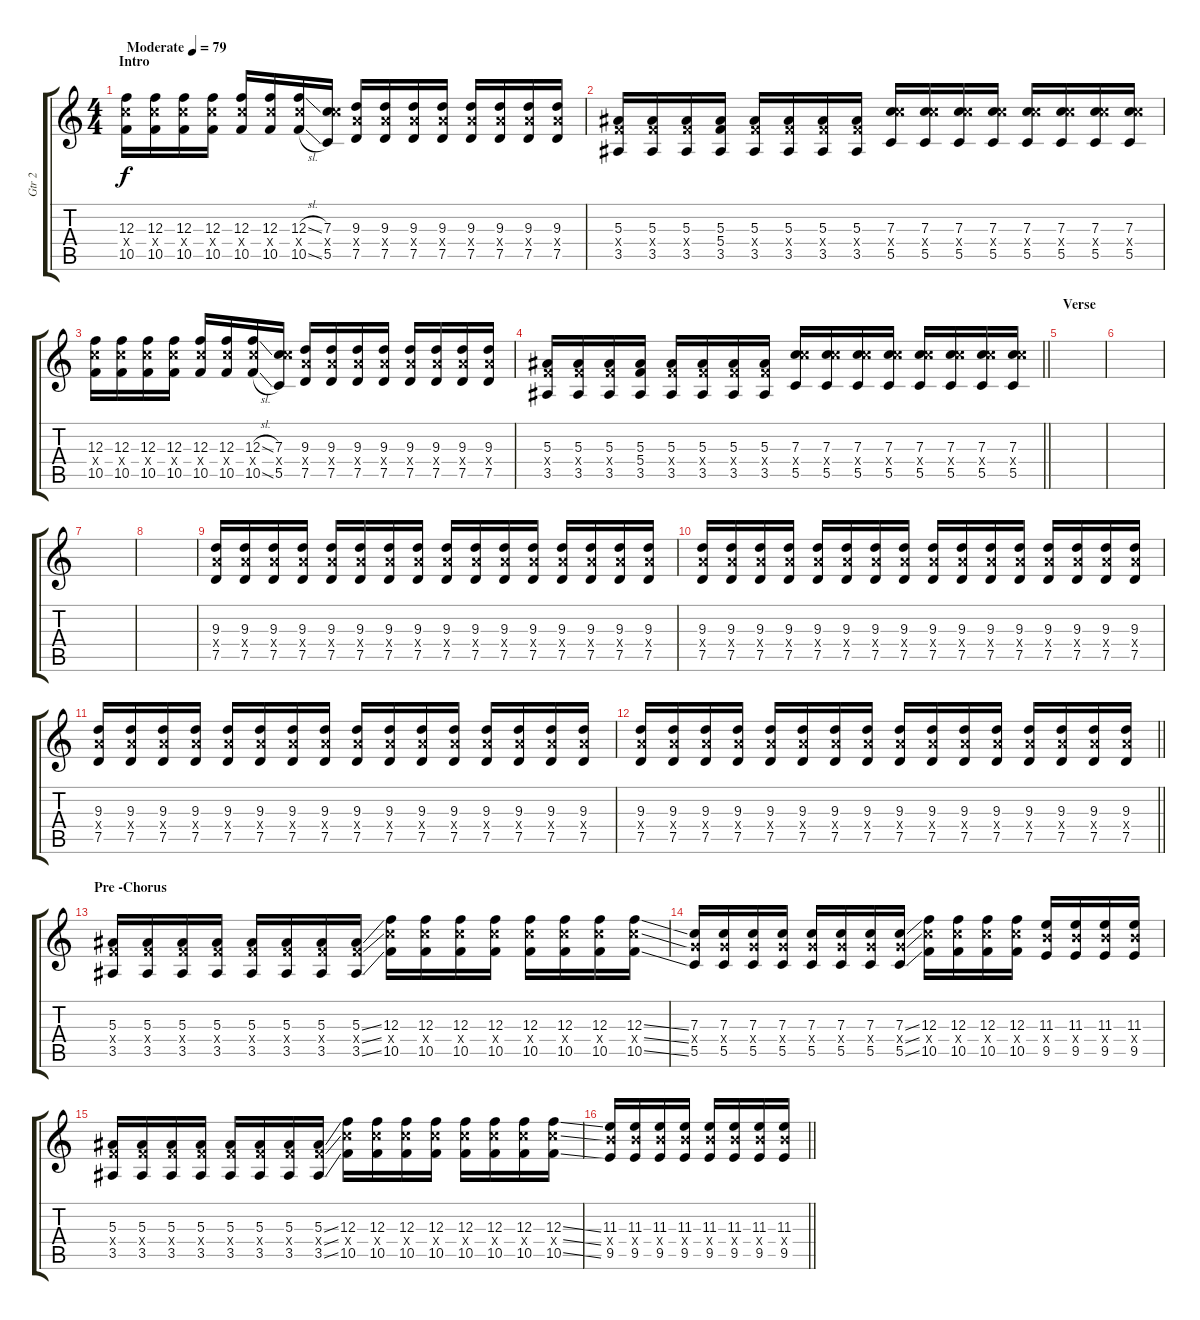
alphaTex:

\track ("Gtr 2" "Gtr 2") {instrument overdrivenguitar}
\staff {score tabs}
\tuning (D4 A3 F3 C3 G2 C2) {hide}
\ts (4 4)
\section ("" "Intro")
\tempo (79 "Moderate")
\clef g2
\ks c
(12.3 12.4{x} 10.5).16{dy f instrument overdrivenguitar} (12.3 12.4{x} 10.5).16 (12.3 12.4{x} 10.5).16 (12.3 12.4{x} 10.5).16 (12.3 12.4{x} 10.5).16 (12.3 12.4{x} 10.5).16 (12.3{sl} 12.4{x} 10.5{sl}).16 (7.3 12.4{x} 5.5).16 (9.3 9.4{x} 7.5).16 (9.3 9.4{x} 7.5).16 (9.3 9.4{x} 7.5).16 (9.3 9.4{x} 7.5).16 (9.3 9.4{x} 7.5).16 (9.3 9.4{x} 7.5).16 (9.3 9.4{x} 7.5).16 (9.3 9.4{x} 7.5).16 |
(5.3 5.4{x} 3.5).16 (5.3 5.4{x} 3.5).16 (5.3 5.4{x} 3.5).16 (5.3 5.4 3.5).16 (5.3 5.4{x} 3.5).16 (5.3 5.4{x} 3.5).16 (5.3 5.4{x} 3.5).16 (5.3 5.4{x} 3.5).16 (7.3 12.4{x} 5.5).16 (7.3 12.4{x} 5.5).16 (7.3 12.4{x} 5.5).16 (7.3 12.4{x} 5.5).16 (7.3 12.4{x} 5.5).16 (7.3 12.4{x} 5.5).16 (7.3 12.4{x} 5.5).16 (7.3 12.4{x} 5.5).16 |
(12.3 12.4{x} 10.5).16 (12.3 12.4{x} 10.5).16 (12.3 12.4{x} 10.5).16 (12.3 12.4{x} 10.5).16 (12.3 12.4{x} 10.5).16 (12.3 12.4{x} 10.5).16 (12.3{sl} 12.4{x} 10.5{sl}).16 (7.3 12.4{x} 5.5).16 (9.3 9.4{x} 7.5).16 (9.3 9.4{x} 7.5).16 (9.3 9.4{x} 7.5).16 (9.3 9.4{x} 7.5).16 (9.3 9.4{x} 7.5).16 (9.3 9.4{x} 7.5).16 (9.3 9.4{x} 7.5).16 (9.3 9.4{x} 7.5).16 |
\barLineRight lightlight
(5.3 5.4{x} 3.5).16 (5.3 5.4{x} 3.5).16 (5.3 5.4{x} 3.5).16 (5.3 5.4 3.5).16 (5.3 5.4{x} 3.5).16 (5.3 5.4{x} 3.5).16 (5.3 5.4{x} 3.5).16 (5.3 5.4{x} 3.5).16 (7.3 12.4{x} 5.5).16 (7.3 12.4{x} 5.5).16 (7.3 12.4{x} 5.5).16 (7.3 12.4{x} 5.5).16 (7.3 12.4{x} 5.5).16 (7.3 12.4{x} 5.5).16 (7.3 12.4{x} 5.5).16 (7.3 12.4{x} 5.5).16 |
\section ("" "Verse")
|
|
|
|
(9.3 9.4{x} 7.5).16 (9.3 9.4{x} 7.5).16 (9.3 9.4{x} 7.5).16 (9.3 9.4{x} 7.5).16 (9.3 9.4{x} 7.5).16 (9.3 9.4{x} 7.5).16 (9.3 9.4{x} 7.5).16 (9.3 9.4{x} 7.5).16 (9.3 9.4{x} 7.5).16 (9.3 9.4{x} 7.5).16 (9.3 9.4{x} 7.5).16 (9.3 9.4{x} 7.5).16 (9.3 9.4{x} 7.5).16 (9.3 9.4{x} 7.5).16 (9.3 9.4{x} 7.5).16 (9.3 9.4{x} 7.5).16 |
(9.3 9.4{x} 7.5).16 (9.3 9.4{x} 7.5).16 (9.3 9.4{x} 7.5).16 (9.3 9.4{x} 7.5).16 (9.3 9.4{x} 7.5).16 (9.3 9.4{x} 7.5).16 (9.3 9.4{x} 7.5).16 (9.3 9.4{x} 7.5).16 (9.3 9.4{x} 7.5).16 (9.3 9.4{x} 7.5).16 (9.3 9.4{x} 7.5).16 (9.3 9.4{x} 7.5).16 (9.3 9.4{x} 7.5).16 (9.3 9.4{x} 7.5).16 (9.3 9.4{x} 7.5).16 (9.3 9.4{x} 7.5).16 |
(9.3 9.4{x} 7.5).16 (9.3 9.4{x} 7.5).16 (9.3 9.4{x} 7.5).16 (9.3 9.4{x} 7.5).16 (9.3 9.4{x} 7.5).16 (9.3 9.4{x} 7.5).16 (9.3 9.4{x} 7.5).16 (9.3 9.4{x} 7.5).16 (9.3 9.4{x} 7.5).16 (9.3 9.4{x} 7.5).16 (9.3 9.4{x} 7.5).16 (9.3 9.4{x} 7.5).16 (9.3 9.4{x} 7.5).16 (9.3 9.4{x} 7.5).16 (9.3 9.4{x} 7.5).16 (9.3 9.4{x} 7.5).16 |
\barLineRight lightlight
(9.3 9.4{x} 7.5).16 (9.3 9.4{x} 7.5).16 (9.3 9.4{x} 7.5).16 (9.3 9.4{x} 7.5).16 (9.3 9.4{x} 7.5).16 (9.3 9.4{x} 7.5).16 (9.3 9.4{x} 7.5).16 (9.3 9.4{x} 7.5).16 (9.3 9.4{x} 7.5).16 (9.3 9.4{x} 7.5).16 (9.3 9.4{x} 7.5).16 (9.3 9.4{x} 7.5).16 (9.3 9.4{x} 7.5).16 (9.3 9.4{x} 7.5).16 (9.3 9.4{x} 7.5).16 (9.3 9.4{x} 7.5).16 |
\section ("" "Pre -Chorus")
(5.3 5.4{x} 3.5).16{volume 10 balance 16} (5.3 5.4{x} 3.5).16 (5.3 5.4{x} 3.5).16 (5.3 5.4{x} 3.5).16 (5.3 5.4{x} 3.5).16 (5.3 5.4{x} 3.5).16 (5.3 5.4{x} 3.5).16 (5.3{ss} 5.4{ss x} 3.5{ss}).16 (12.3 12.4{x} 10.5).16 (12.3 12.4{x} 10.5).16 (12.3 12.4{x} 10.5).16 (12.3 12.4{x} 10.5).16 (12.3 12.4{x} 10.5).16 (12.3 12.4{x} 10.5).16 (12.3 12.4{x} 10.5).16 (12.3{ss} 12.4{ss x} 10.5{ss}).16 |
(7.3 7.4{x} 5.5).16 (7.3 7.4{x} 5.5).16 (7.3 7.4{x} 5.5).16 (7.3 7.4{x} 5.5).16 (7.3 7.4{x} 5.5).16 (7.3 7.4{x} 5.5).16 (7.3 7.4{x} 5.5).16 (7.3{ss} 7.4{ss x} 5.5{ss}).16 (12.3 12.4{x} 10.5).16 (12.3 12.4{x} 10.5).16 (12.3 12.4{x} 10.5).16 (12.3 12.4{x} 10.5).16 (11.3 11.4{x} 9.5).16 (11.3 11.4{x} 9.5).16 (11.3 11.4{x} 9.5).16 (11.3 11.4{x} 9.5).16 |
(5.3 5.4{x} 3.5).16 (5.3 5.4{x} 3.5).16 (5.3 5.4{x} 3.5).16 (5.3 5.4{x} 3.5).16 (5.3 5.4{x} 3.5).16 (5.3 5.4{x} 3.5).16 (5.3 5.4{x} 3.5).16 (5.3{ss} 5.4{ss x} 3.5{ss}).16 (12.3 12.4{x} 10.5).16 (12.3 12.4{x} 10.5).16 (12.3 12.4{x} 10.5).16 (12.3 12.4{x} 10.5).16 (12.3 12.4{x} 10.5).16 (12.3 12.4{x} 10.5).16 (12.3 12.4{x} 10.5).16 (12.3{ss} 12.4{ss x} 10.5{ss}).16 |
\barLineRight lightlight
(11.3 11.4{x} 9.5).16 (11.3 11.4{x} 9.5).16 (11.3 11.4{x} 9.5).16 (11.3 11.4{x} 9.5).16 (11.3 11.4{x} 9.5).16 (11.3 11.4{x} 9.5).16 (11.3 11.4{x} 9.5).16 (11.3 11.4{x} 9.5).16
